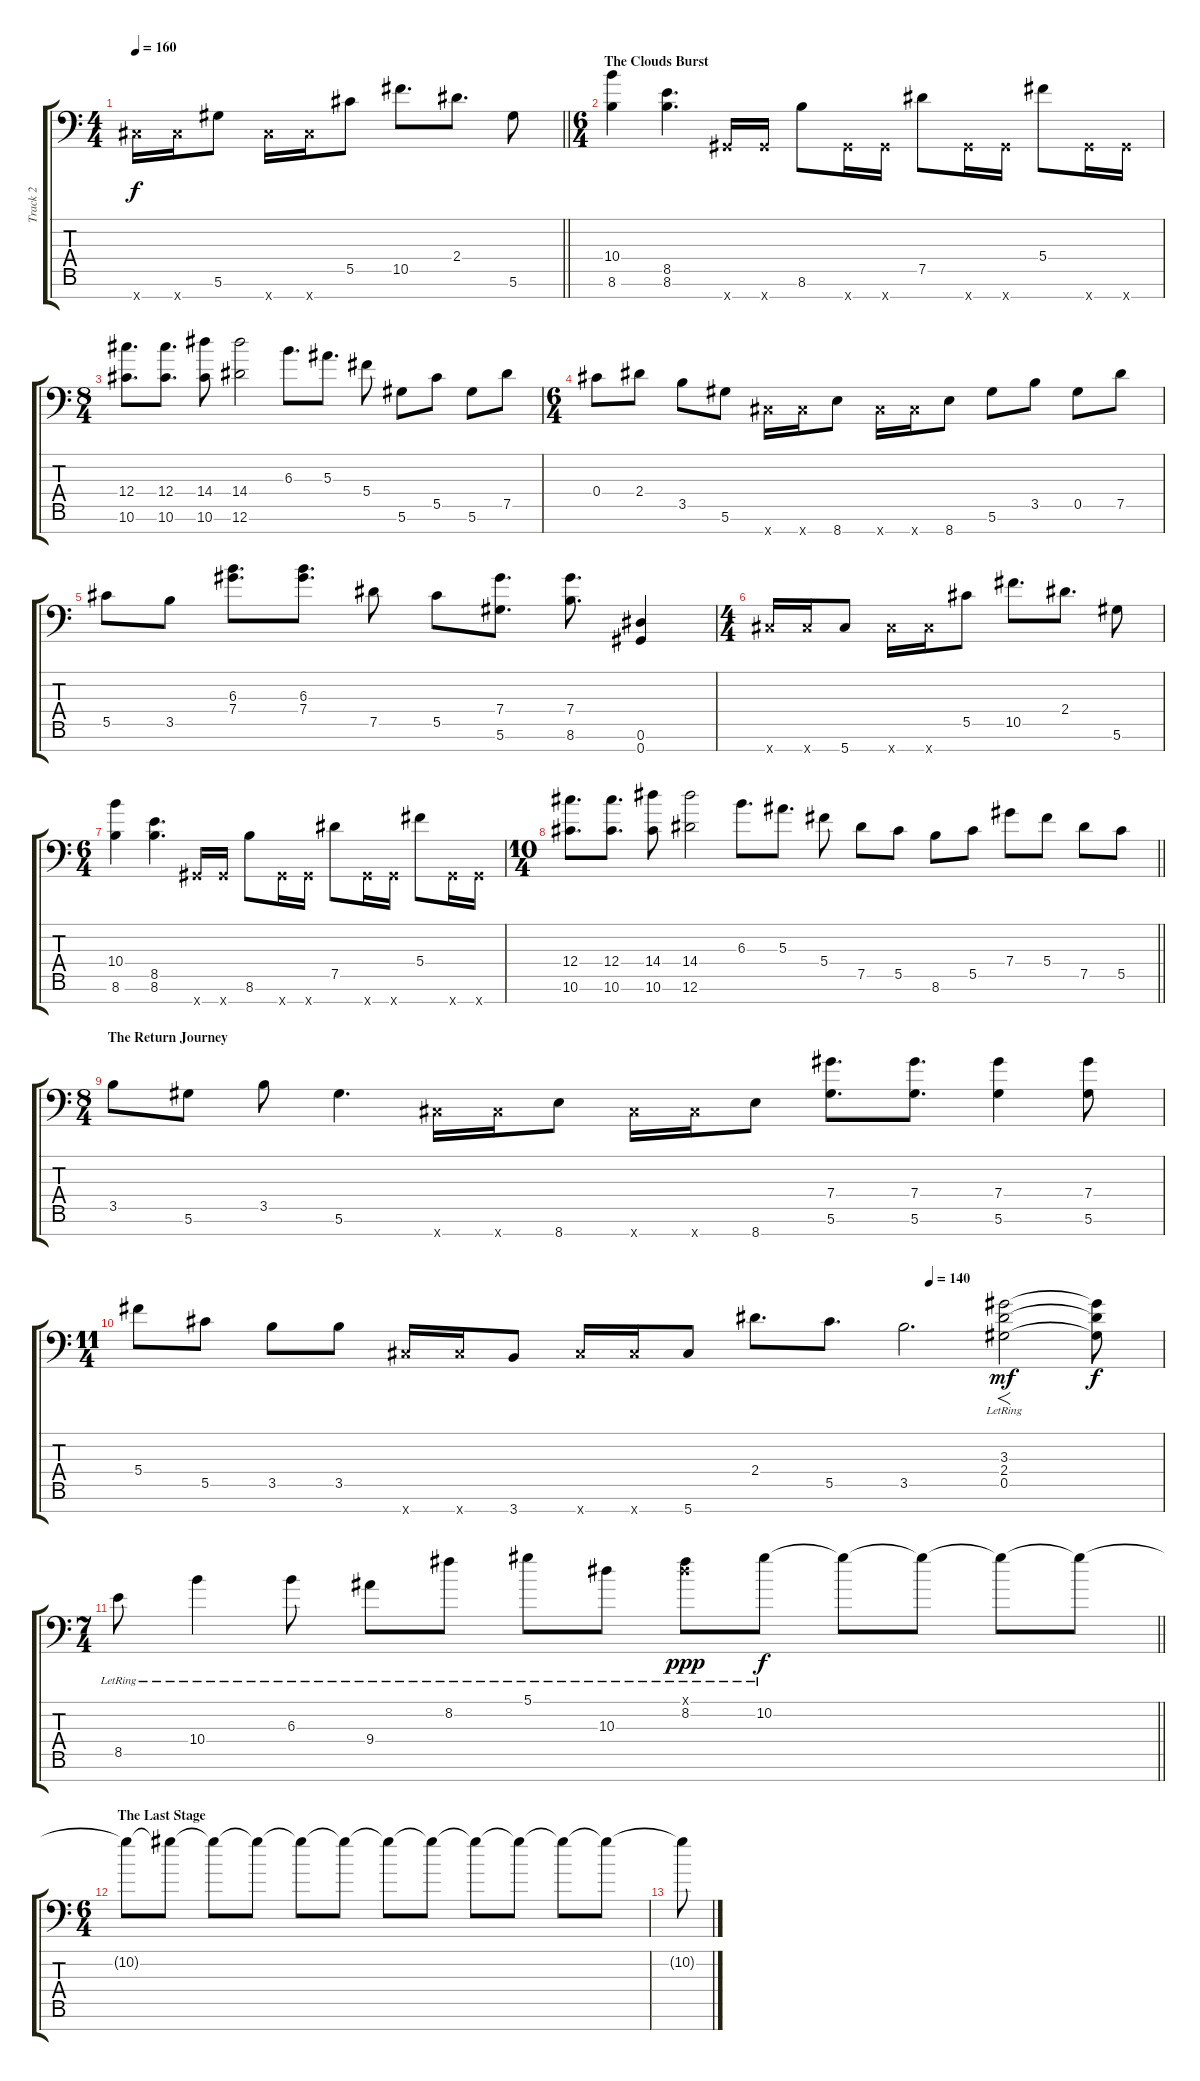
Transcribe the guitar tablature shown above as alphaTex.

\track ("Track 2" "Track 2") {instrument distortionguitar}
\staff {score tabs}
\tuning (Eb4 Bb3 F3 Db3 Ab2 Eb2 Ab1) {hide}
\ts (4 4)
\tempo 160
\clef f4
\barLineRight lightlight
\ks c
5.7{x}.16{dy f} 5.7{x}.16 5.6.8 5.7{x}.16 5.7{x}.16 5.5.8 10.5.8{d} 2.4.8{d} 5.6.8 |
\ts (6 4)
\section ("" "The Clouds Burst")
(10.4 8.6).4 (8.5 8.6).4{d} 0.7{x}.16 0.7{x}.16 8.6.8 0.7{x}.16 0.7{x}.16 7.5.8 0.7{x}.16 0.7{x}.16 5.4.8 0.7{x}.16 0.7{x}.16 |
\ts (8 4)
(12.4 10.6).8{d} (12.4 10.6).8{d} (14.4 10.6).8 (14.4 12.6).2 6.3.8{d} 5.3.8{d} 5.4.8 5.6.8 5.5.8 5.6.8 7.5.8 |
\ts (6 4)
0.4.8{instrument distortionguitar} 2.4.8 3.5.8 5.6.8 5.7{x}.16 5.7{x}.16 8.7.8 5.7{x}.16 5.7{x}.16 8.7.8 5.6.8 3.5.8 0.5.8 7.5.8 |
5.5.8 3.5.8 (6.3 7.4).8{d} (6.3 7.4).8{d} 7.5.8 5.5.8 (7.4 5.6).8{d} (7.4 8.6).8{d} (0.6 0.7).4 |
\ts (4 4)
5.7{x}.16 5.7{x}.16 5.7.8 5.7{x}.16 5.7{x}.16 5.5.8 10.5.8{d} 2.4.8{d} 5.6.8 |
\ts (6 4)
(10.4 8.6).4 (8.5 8.6).4{d} 0.7{x}.16 0.7{x}.16 8.6.8 0.7{x}.16 0.7{x}.16 7.5.8 0.7{x}.16 0.7{x}.16 5.4.8 0.7{x}.16 0.7{x}.16 |
\ts (10 4)
\barLineRight lightlight
(12.4 10.6).8{d} (12.4 10.6).8{d} (14.4 10.6).8 (14.4 12.6).2 6.3.8{d} 5.3.8{d} 5.4.8 7.5.8 5.5.8 8.6.8 5.5.8 7.4.8 5.4.8 7.5.8 5.5.8 |
\ts (8 4)
\section ("" "The Return Journey")
3.5.8 5.6.8 3.5.8 5.6.4{d} 5.7{x}.16 5.7{x}.16 8.7.8 5.7{x}.16 5.7{x}.16 8.7.8 (7.4 5.6).8{d} (7.4 5.6).8{d} (7.4 5.6).4 (7.4 5.6).8 |
\ts (11 4)
\tempo (140 0.7727272727272727)
5.4.8 5.5.8 3.5.8 3.5.8 5.7{x}.16 5.7{x}.16 3.7.8 5.7{x}.16 5.7{x}.16 5.7.8 2.4.8{d} 5.5.8{d} 3.5.2{d} (3.3{lr} 2.4{lr} 0.5{lr}).2{f dy mf} (3.3{t} 2.4{t} 0.5{t}).8{dy f} |
\ts (7 4)
\barLineRight lightlight
8.5{lr}.8 10.4{lr}.4 6.3{lr}.8 9.4{lr}.8 8.2{lr}.8 5.1{lr}.8 10.3{lr}.8 (0.1{x} 8.2{lr}).8{dy ppp volume 1} 10.2{lr}.8{dy f} 10.2{t}.8 10.2{t}.8 10.2{t}.8 10.2{t}.8 |
\ts (6 4)
\section ("" " The Last Stage")
10.2{t}.8 10.2{t}.8 10.2{t}.8 10.2{t}.8 10.2{t}.8 10.2{t}.8 10.2{t}.8 10.2{t}.8 10.2{t}.8 10.2{t}.8 10.2{t}.8 10.2{t}.8 |
10.2{t}.8
